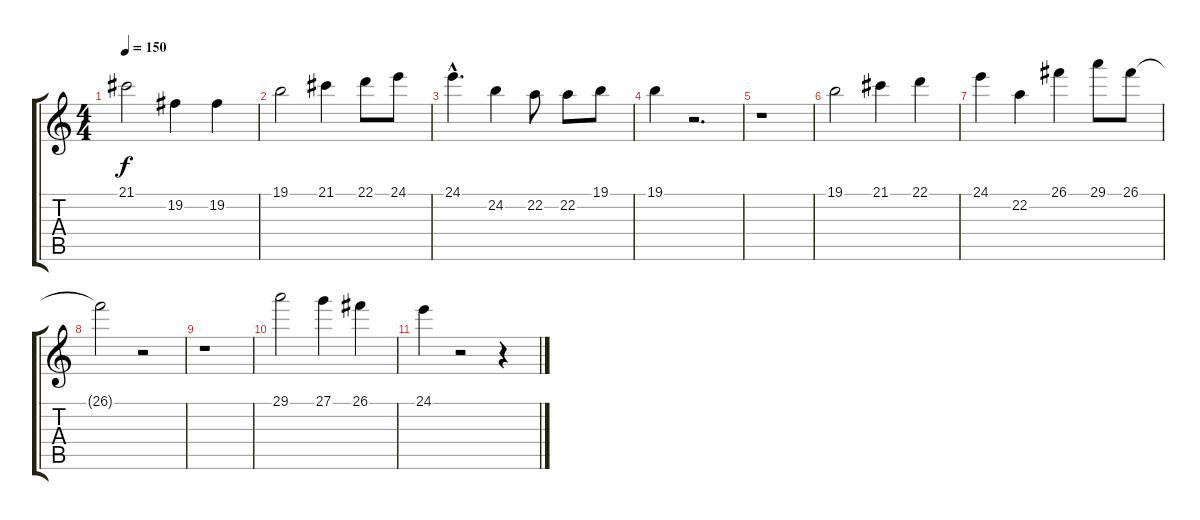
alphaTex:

\track "" {instrument stringensemble1}
\staff {score tabs}
\tuning (E4 B3 G3 D3 A2 E2) {hide}
\ts (4 4)
\tempo 150
\clef g2
\ks c
21.1.2{dy f} 19.2.4 19.2.4 |
19.1.2 21.1.4 22.1.8 24.1.8 |
24.1{hac}.4{d} 24.2.4 22.2.8 22.2.8 19.1.8 |
19.1.4 r.2{d} |
r.1 |
19.1.2 21.1.4 22.1.4 |
24.1.4 22.2.4 26.1.4 29.1.8 26.1.8 |
26.1{t}.2 r.2 |
r.1 |
29.1.2 27.1.4 26.1.4 |
24.1.4 r.2 r.4
